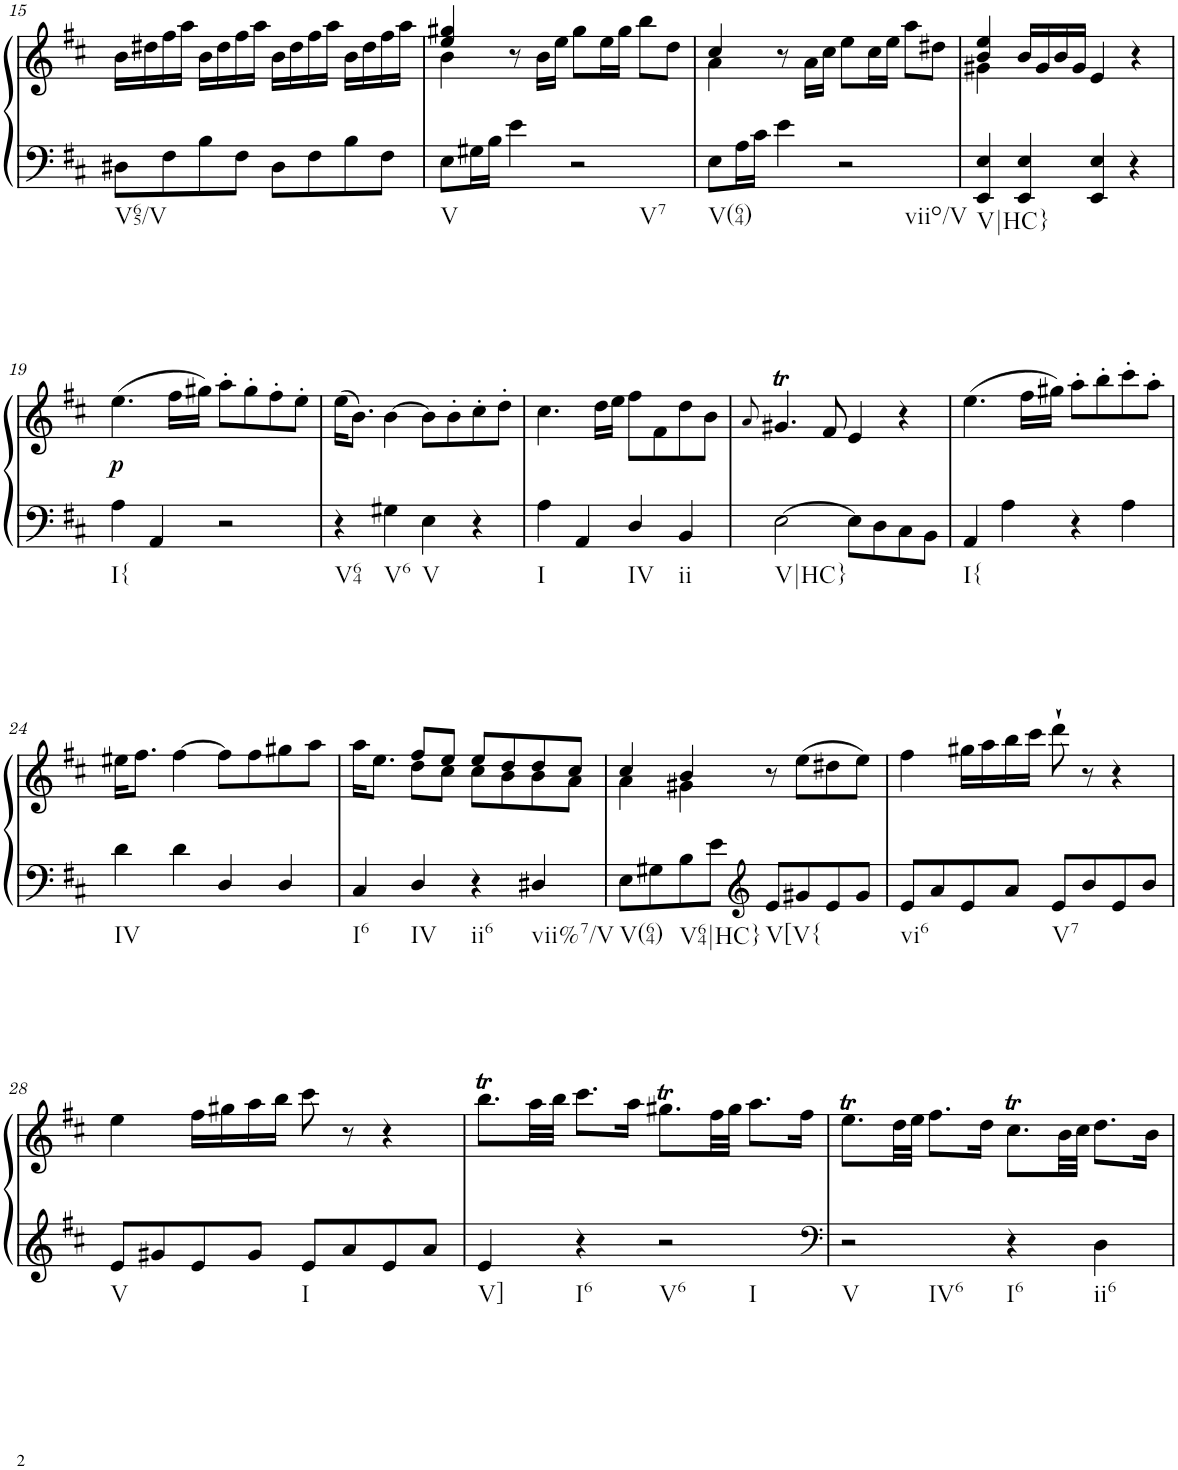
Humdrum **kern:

**kern	**kern	**dynam
*part1	*part1	*part1
*staff2	*staff1	*staff1/2
*I"Piano	*	*
*I'Pno.	*	*
!!LO:PB:g=z
*clefF4	*clefG2	*
*k[f#c#]	*k[f#c#]	*
*M4/4	*M4/4	*
*met(c)	*met(c)	*
=15	=15	=15
!LO:TX:b:t=V65/V	!	!
8D#X\L	16b\LL	.
.	16dd#X\	.
8F#\	16ff#\	.
.	16aa\JJ	.
8B\	16b\LL	.
.	16dd#\	.
8F#\J	16ff#\	.
.	16aa\JJ	.
8D#\L	16b\LL	.
.	16dd#\	.
8F#\	16ff#\	.
.	16aa\JJ	.
8B\	16b\LL	.
.	16dd#\	.
8F#\J	16ff#\	.
.	16aa\JJ	.
=16	=16	=16
*	*^	*
!LO:TX:b:t=V	!	!	!
8E\L	4ee/ 4gg#X/	4b\	.
16G#X\L	.	.	.
16B\JJ	.	.	.
4e\	8r	2.ryy	.
.	16b\LL	.	.
.	16ee\JJ	.	.
!LO:TX:b:t=V7	!	!	!
2r	8gg#\L	.	.
.	16ee\L	.	.
.	16gg#\JJ	.	.
.	8bb\L	.	.
.	8dd\J	.	.
=17	=17	=17	=17
!LO:TX:b:t=V(64)	!	!	!
8E\L	4cc#/	4a\	.
16A\L	.	.	.
16c#\JJ	.	.	.
4e\	8r	2.ryy	.
.	16a\LL	.	.
.	16cc#\JJ	.	.
!LO:TX:b:t=viio/V	!	!	!
2r	8ee\L	.	.
.	16cc#\L	.	.
.	16ee\JJ	.	.
.	8aa\L	.	.
.	8dd#X\J	.	.
=18	=18	=18	=18
!LO:TX:b:t=V|HC}	!	!	!
4EE/ 4E/	4b/ 4ee/	4g#X\	.
4EE/ 4E/	16b/LL	2.ryy	.
.	16g#/	.	.
.	16b/	.	.
.	16g#/JJ	.	.
4EE/ 4E/	4e/	.	.
4r	4r	.	.
*	*v	*v	*
!!LO:LB:g=z
=19	=19	=19
!LO:TX:b:t=I{	!	!
!	!	!LO:DY:b
4A\	(4.ee\	p
4AA/	.	.
.	16ff#\LL	.
.	16gg#X\JJ)	.
2r	8aa'\L	.
.	8gg#'\	.
.	8ff#'\	.
.	8ee'\J	.
=20	=20	=20
!LO:TX:b:t=V64	!	!
4r	(16ee\KL	.
.	8.b\J)	.
!LO:TX:b:t=V6	!	!
4G#X\	[4b\	.
!LO:TX:b:t=V	!	!
4E\	8b\L]	.
.	8b'\	.
4r	8cc#'\	.
.	8dd'\J	.
=21	=21	=21
!LO:TX:b:t=I	!	!
4A\	4.cc#\	.
4AA/	.	.
.	16dd\LL	.
.	16ee\JJ	.
!LO:TX:b:t=IV	!	!
4D/	8ff#\L	.
.	8f#\	.
!LO:TX:b:t=ii	!	!
4BB/	8dd\	.
.	8b\J	.
=22	=22	=22
.	8qa/	.
!LO:TX:b:t=V|HC}	!	!
[2E\	4.g#Xt/	.
.	8f#/	.
8E\L]	4e/	.
8D\	.	.
8C#\	4r	.
8BB\J	.	.
=23	=23	=23
!LO:TX:b:t=I{	!	!
4AA/	(4.ee\	.
4A\	.	.
.	16ff#\LL	.
.	16gg#X\JJ)	.
4r	8aa'\L	.
.	8bb'\	.
4A\	8ccc#'\	.
.	8aa'\J	.
!!LO:LB:g=z
=24	=24	=24
!LO:TX:b:t=IV	!	!
4d\	16ee#X\KL	.
.	8.ff#\J	.
4d\	[4ff#\	.
4D/	8ff#\L]	.
.	8ff#\	.
4D/	8gg#X\	.
.	8aa\J	.
=25	=25	=25
*	*^	*
!LO:TX:b:t=I6	!	!	!
4C#/	16aa\KL	4ryy	.
.	8.ee\J	.	.
!LO:TX:b:t=IV	!	!	!
4D/	8ff#/L	8dd\L	.
.	8ee/J	8cc#\J	.
!LO:TX:b:t=ii6	!	!	!
4r	8ee/L	8cc#\L	.
.	8dd/	8b\	.
!LO:TX:b:t=vii%7/V	!	!	!
4D#X/	8dd/	8b\	.
.	8cc#/J	8a\J	.
=26	=26	=26	=26
!LO:TX:b:t=V(64)	!	!	!
8E\L	4cc#/	4a\	.
8G#X\	.	.	.
!LO:TX:b:t=V64|HC}	!	!	!
8B\	4b/	4g#X\	.
8e\J	.	.	.
*clefG2	*	*	*
!LO:TX:b:t=V[V{	!	!	!
8e/L	8r	2ryy	.
8g#X/	(>8ee\L	.	.
8e/	8dd#X\	.	.
8g#/J	8ee\J)	.	.
*	*v	*v	*
=27	=27	=27
!LO:TX:b:t=vi6	!	!
8e/L	4ff#\	.
8a/	.	.
8e/	16gg#X\LL	.
.	16aa\	.
8a/J	16bb\	.
.	16ccc#\JJ	.
!LO:TX:b:t=V7	!	!
8e/L	8ddd`\	.
8b/	8r	.
8e/	4r	.
8b/J	.	.
!!LO:LB:g=z
=28	=28	=28
!LO:TX:b:t=V	!	!
8e/L	4ee\	.
8g#X/	.	.
8e/	16ff#\LL	.
.	16gg#X\	.
8g#/J	16aa\	.
.	16bb\JJ	.
!LO:TX:b:t=I	!	!
8e/L	8ccc#\	.
8a/	8r	.
8e/	4r	.
8a/J	.	.
=29	=29	=29
!LO:TX:b:t=V]	!	!
4e/	8.bbT\L	.
.	32aa\LL	.
.	32bb\JJJ	.
!LO:TX:b:t=I6	!	!
4r	8.ccc#\L	.
.	16aa\Jk	.
!LO:TX:b:t=V6	!	!
!LO:TX:b:t=I	!	!
2r	8.gg#Xt\L	.
.	32ff#\LL	.
.	32gg#\JJJ	.
.	8.aa\L	.
.	16ff#\Jk	.
=30	=30	=30
*clefF4	*	*
!LO:TX:b:t=V	!	!
!LO:TX:b:t=IV6	!	!
2r	8.eeT\L	.
.	32dd\LL	.
.	32ee\JJJ	.
.	8.ff#\L	.
.	16dd\Jk	.
!LO:TX:b:t=I6	!	!
4r	8.cc#t\L	.
.	32b\LL	.
.	32cc#\JJJ	.
!LO:TX:b:t=ii6	!	!
4D\	8.dd\L	.
.	16b\Jk	.
=	=	=
*-	*-	*-
